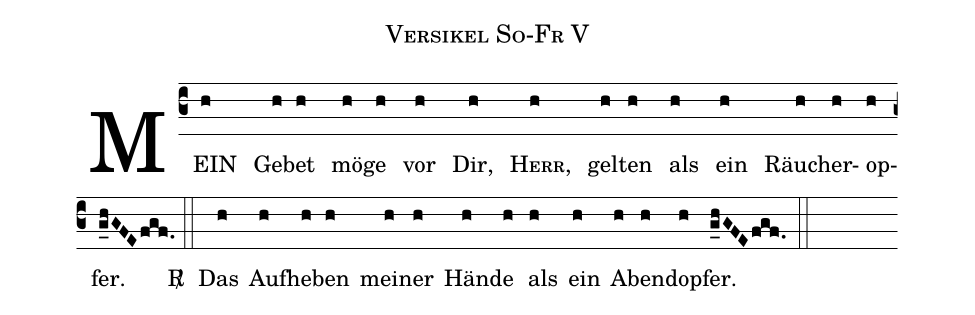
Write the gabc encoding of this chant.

name: Versikel So-Fr V;
%%
(c3) MEIN(h) Ge(h)bet(h) mö(h)ge(h) vor(h) Dir,(h) <sc>Herr</sc>,(h) gel(h)ten(h) als(h) ein(h) Räu(h)cher(h)op(h)fer.(g_hGFE/fgf.) (::)
<sp>R/</sp>() Das(h) Auf(h)he(h)ben(h) mei(h)ner(h) Hän(h)de(h) als(h) ein(h) A(h)bend(h)op(h)fer.(g_hGFE/fgf.) (::)
